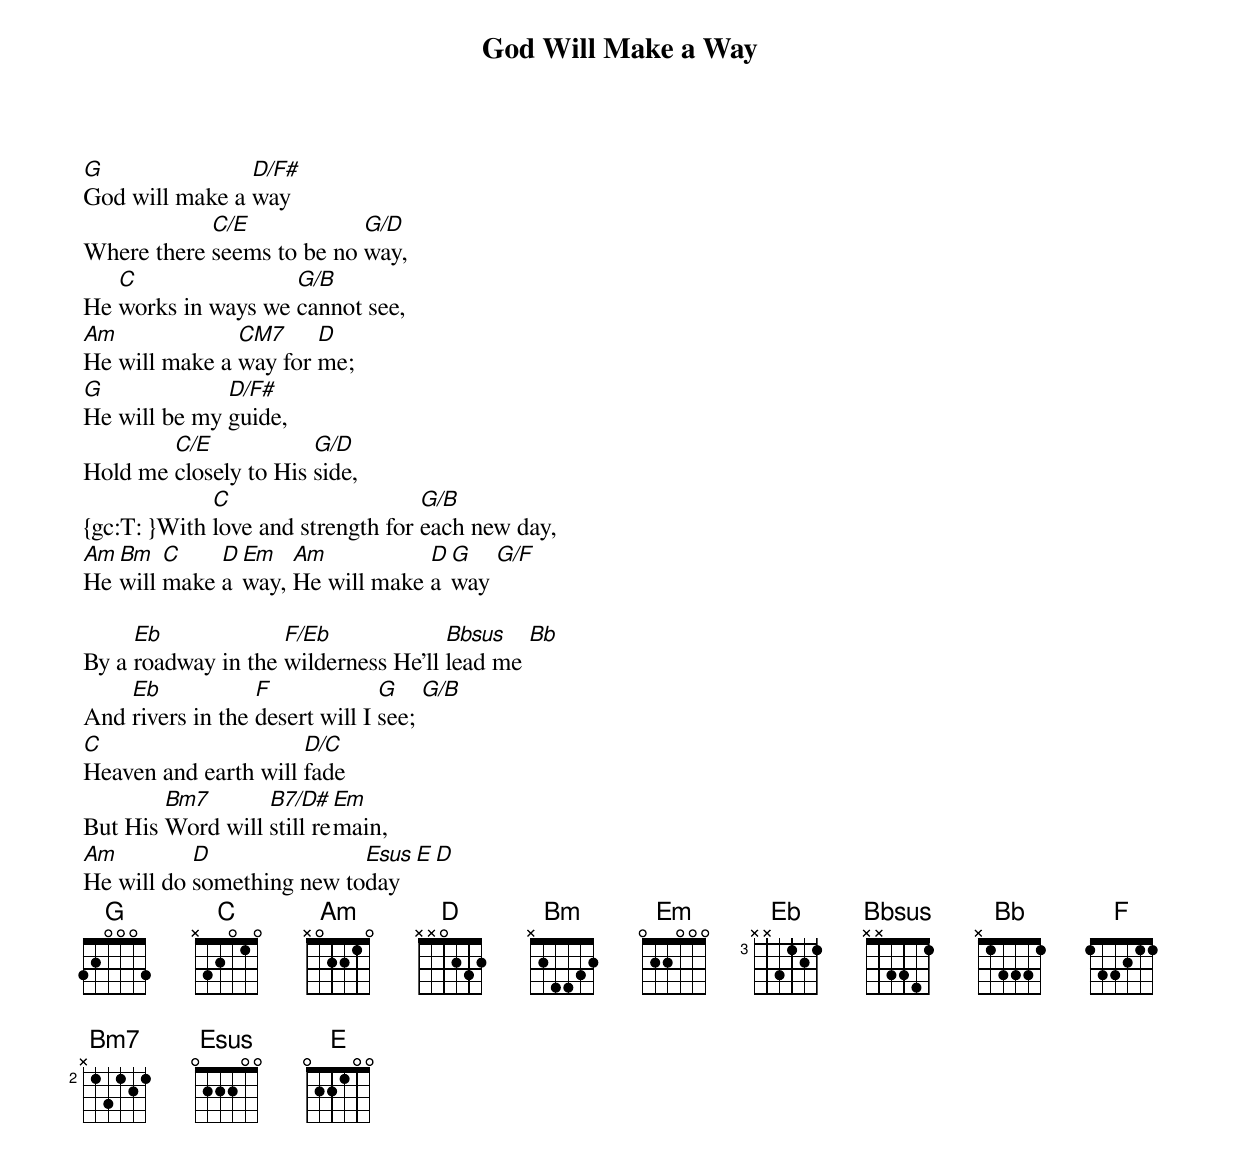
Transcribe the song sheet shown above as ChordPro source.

{title: God Will Make a Way}
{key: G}
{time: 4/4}
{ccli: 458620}
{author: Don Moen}
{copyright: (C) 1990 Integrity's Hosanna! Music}

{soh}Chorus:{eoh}
[G]God will make a [D/F#]way
Where there [C/E]seems to be no [G/D]way,
He [C]works in ways we [G/B]cannot see,
[Am]He will make a [CM7]way for [D]me;
[G]He will be my [D/F#]guide,
Hold me [C/E]closely to His [G/D]side,
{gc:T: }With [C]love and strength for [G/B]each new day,
[Am]He [Bm]will [C]make [D]a [Em]way, [Am]He will make [D]a [G]way [G/F]

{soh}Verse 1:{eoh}
By a [Eb]roadway in the [F/Eb]wilderness He'll [Bbsus]lead me [Bb]
And [Eb]rivers in the [F]desert will I [G]see; [G/B]
[C]Heaven and earth will [D/C]fade
But His [Bm7]Word will [B7/D#]still re[Em]main,
[Am]He will do [D]something new to[Esus]day [E][D]
